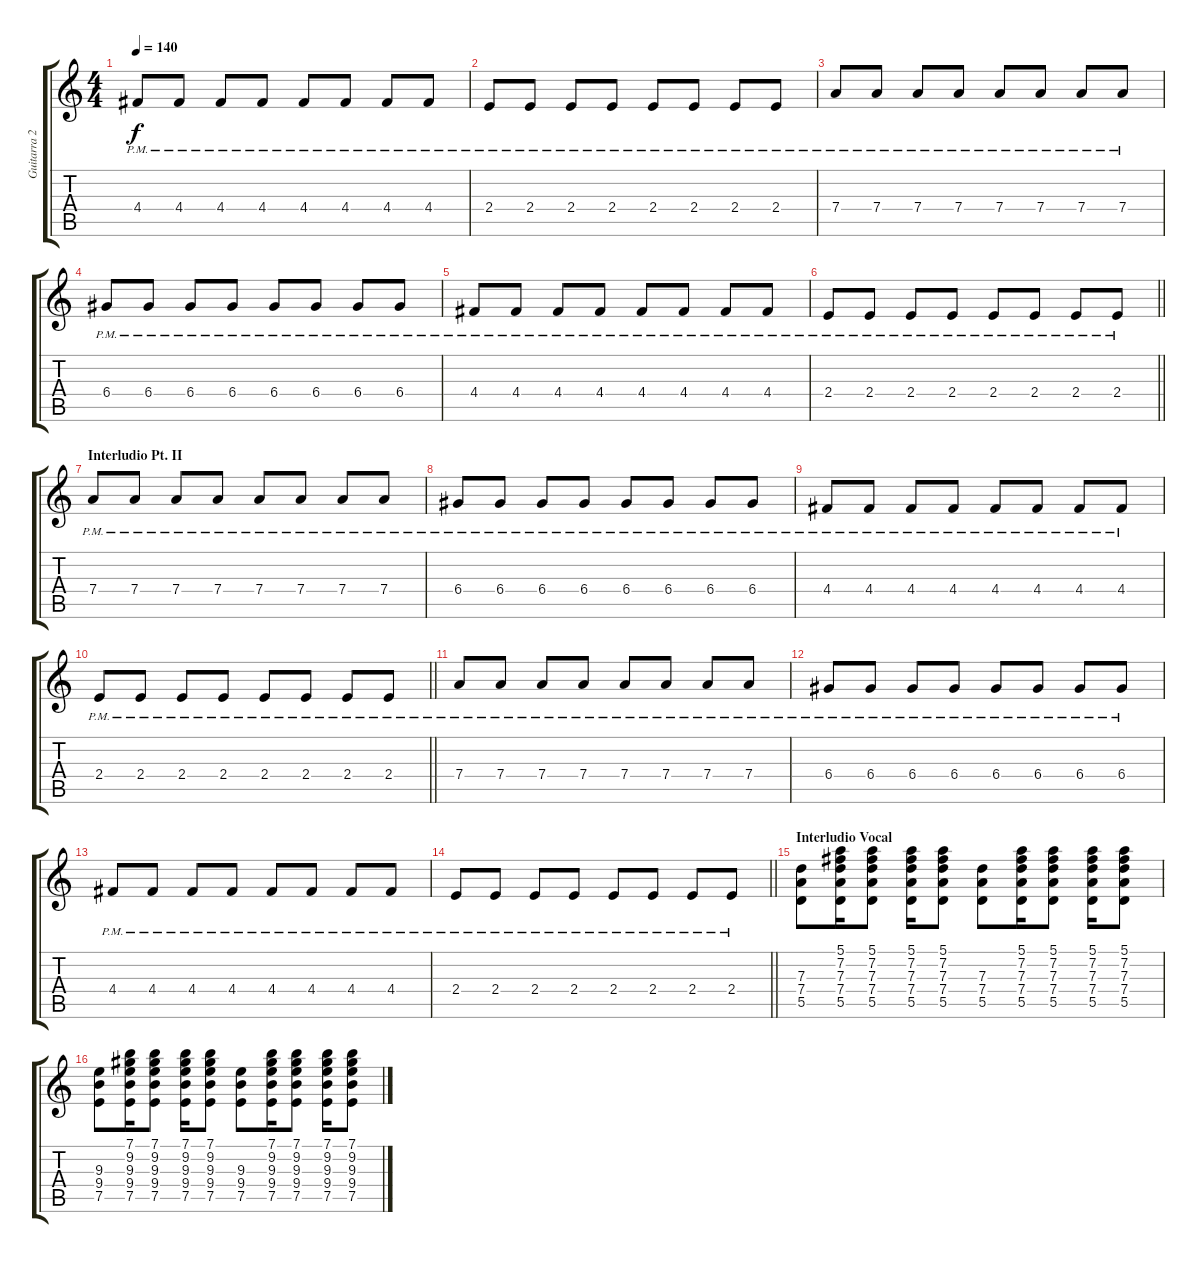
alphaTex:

\track ("Guitarra 2" "Guitarra 2") {instrument overdrivenguitar}
\staff {score tabs}
\tuning (E4 B3 G3 D3 A2 E2) {hide}
\ts (4 4)
\tempo 140
\clef g2
\ks c
4.4{pm}.8{dy f} 4.4{pm}.8 4.4{pm}.8 4.4{pm}.8 4.4{pm}.8 4.4{pm}.8 4.4{pm}.8 4.4{pm}.8 |
2.4{pm}.8 2.4{pm}.8 2.4{pm}.8 2.4{pm}.8 2.4{pm}.8 2.4{pm}.8 2.4{pm}.8 2.4{pm}.8 |
7.4{pm}.8 7.4{pm}.8 7.4{pm}.8 7.4{pm}.8 7.4{pm}.8 7.4{pm}.8 7.4{pm}.8 7.4{pm}.8 |
6.4{pm}.8 6.4{pm}.8 6.4{pm}.8 6.4{pm}.8 6.4{pm}.8 6.4{pm}.8 6.4{pm}.8 6.4{pm}.8 |
4.4{pm}.8 4.4{pm}.8 4.4{pm}.8 4.4{pm}.8 4.4{pm}.8 4.4{pm}.8 4.4{pm}.8 4.4{pm}.8 |
\barLineRight lightlight
2.4{pm}.8 2.4{pm}.8 2.4{pm}.8 2.4{pm}.8 2.4{pm}.8 2.4{pm}.8 2.4{pm}.8 2.4{pm}.8 |
\section ("" "Interludio Pt. II")
7.4{pm}.8 7.4{pm}.8 7.4{pm}.8 7.4{pm}.8 7.4{pm}.8 7.4{pm}.8 7.4{pm}.8 7.4{pm}.8 |
6.4{pm}.8 6.4{pm}.8 6.4{pm}.8 6.4{pm}.8 6.4{pm}.8 6.4{pm}.8 6.4{pm}.8 6.4{pm}.8 |
4.4{pm}.8 4.4{pm}.8 4.4{pm}.8 4.4{pm}.8 4.4{pm}.8 4.4{pm}.8 4.4{pm}.8 4.4{pm}.8 |
\barLineRight lightlight
2.4{pm}.8 2.4{pm}.8 2.4{pm}.8 2.4{pm}.8 2.4{pm}.8 2.4{pm}.8 2.4{pm}.8 2.4{pm}.8 |
7.4{pm}.8 7.4{pm}.8 7.4{pm}.8 7.4{pm}.8 7.4{pm}.8 7.4{pm}.8 7.4{pm}.8 7.4{pm}.8 |
6.4{pm}.8 6.4{pm}.8 6.4{pm}.8 6.4{pm}.8 6.4{pm}.8 6.4{pm}.8 6.4{pm}.8 6.4{pm}.8 |
4.4{pm}.8 4.4{pm}.8 4.4{pm}.8 4.4{pm}.8 4.4{pm}.8 4.4{pm}.8 4.4{pm}.8 4.4{pm}.8 |
\barLineRight lightlight
2.4{pm}.8 2.4{pm}.8 2.4{pm}.8 2.4{pm}.8 2.4{pm}.8 2.4{pm}.8 2.4{pm}.8 2.4{pm}.8 |
\section ("" "Interludio Vocal")
(7.3 7.4 5.5).8 (5.1 7.2 7.3 7.4 5.5).16 (5.1 7.2 7.3 7.4 5.5).8 (5.1 7.2 7.3 7.4 5.5).16 (5.1 7.2 7.3 7.4 5.5).8 (7.3 7.4 5.5).8 (5.1 7.2 7.3 7.4 5.5).16 (5.1 7.2 7.3 7.4 5.5).8 (5.1 7.2 7.3 7.4 5.5).16 (5.1 7.2 7.3 7.4 5.5).8 |
(9.3 9.4 7.5).8 (7.1 9.2 9.3 9.4 7.5).16 (7.1 9.2 9.3 9.4 7.5).8 (7.1 9.2 9.3 9.4 7.5).16 (7.1 9.2 9.3 9.4 7.5).8 (9.3 9.4 7.5).8 (7.1 9.2 9.3 9.4 7.5).16 (7.1 9.2 9.3 9.4 7.5).8 (7.1 9.2 9.3 9.4 7.5).16 (7.1 9.2 9.3 9.4 7.5).8
